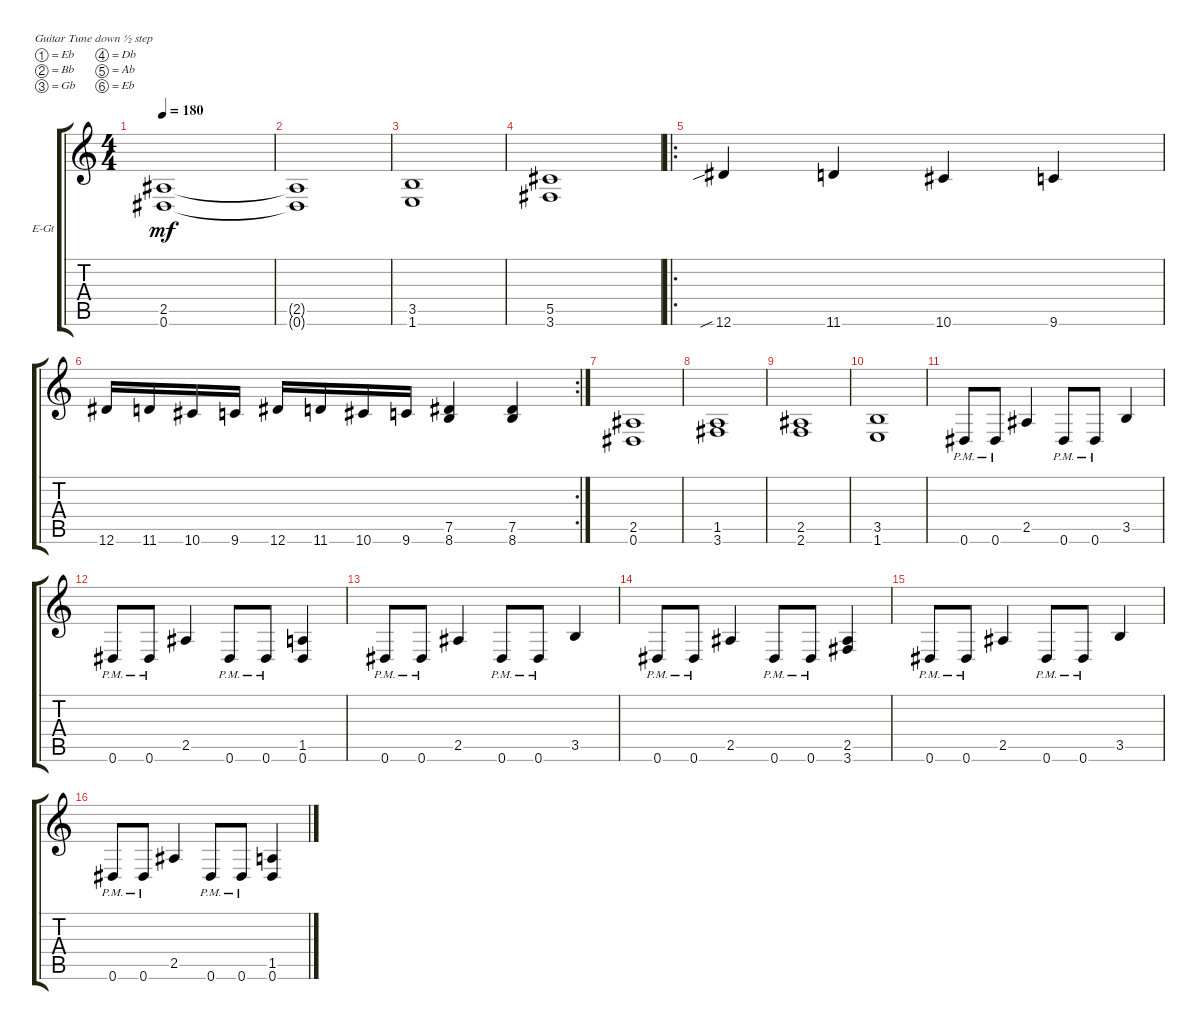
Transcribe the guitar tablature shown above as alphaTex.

\defaultSystemsLayout 4
\bracketExtendMode groupsimilarinstruments
\firstSystemTrackNameOrientation horizontal
\otherSystemsTrackNameOrientation horizontal
\track ("Electric Guitar" "E-Gt") {instrument distortionguitar}
\staff {score tabs}
\tuning (Eb4 Bb3 Gb3 Db3 Ab2 Eb2)
\ts (4 4)
\tempo 180
\clef g2
\scale
0.333333
\ks c
(0.6 2.5).1{dy mf} |
\scale
0.333333 (2.5{t} 0.6{t}).1 |
\scale
0.333333 (1.6 3.5).1 |
\scale
0.333333 (3.6 5.5).1 |
\ro
\scale
0.333333 12.6{sib}.4 11.6.4 10.6.4 9.6.4 |
\rc 2
\scale
0.333333 12.6.16 11.6.16 10.6.16 9.6.16 12.6.16 11.6.16 10.6.16 9.6.16 (8.6 7.5).4 (7.5 8.6).4 |
\scale
0.333333 (0.6 2.5).1 |
\scale
0.333333 (1.5 3.6).1 |
(2.6 2.5).1 |
(1.6 3.5).1 |
0.6{pm}.8 0.6{pm}.8 2.5.4 0.6{pm}.8 0.6{pm}.8 3.5.4 |
0.6{pm}.8 0.6{pm}.8 2.5.4 0.6{pm}.8 0.6{pm}.8 (0.6 1.5).4 |
0.6{pm}.8 0.6{pm}.8 2.5.4 0.6{pm}.8 0.6{pm}.8 3.5.4 |
0.6{pm}.8 0.6{pm}.8 2.5.4 0.6{pm}.8 0.6{pm}.8 (3.6 2.5).4 |
0.6{pm}.8 0.6{pm}.8 2.5.4 0.6{pm}.8 0.6{pm}.8 3.5.4 |
0.6{pm}.8 0.6{pm}.8 2.5.4 0.6{pm}.8 0.6{pm}.8 (0.6 1.5).4
